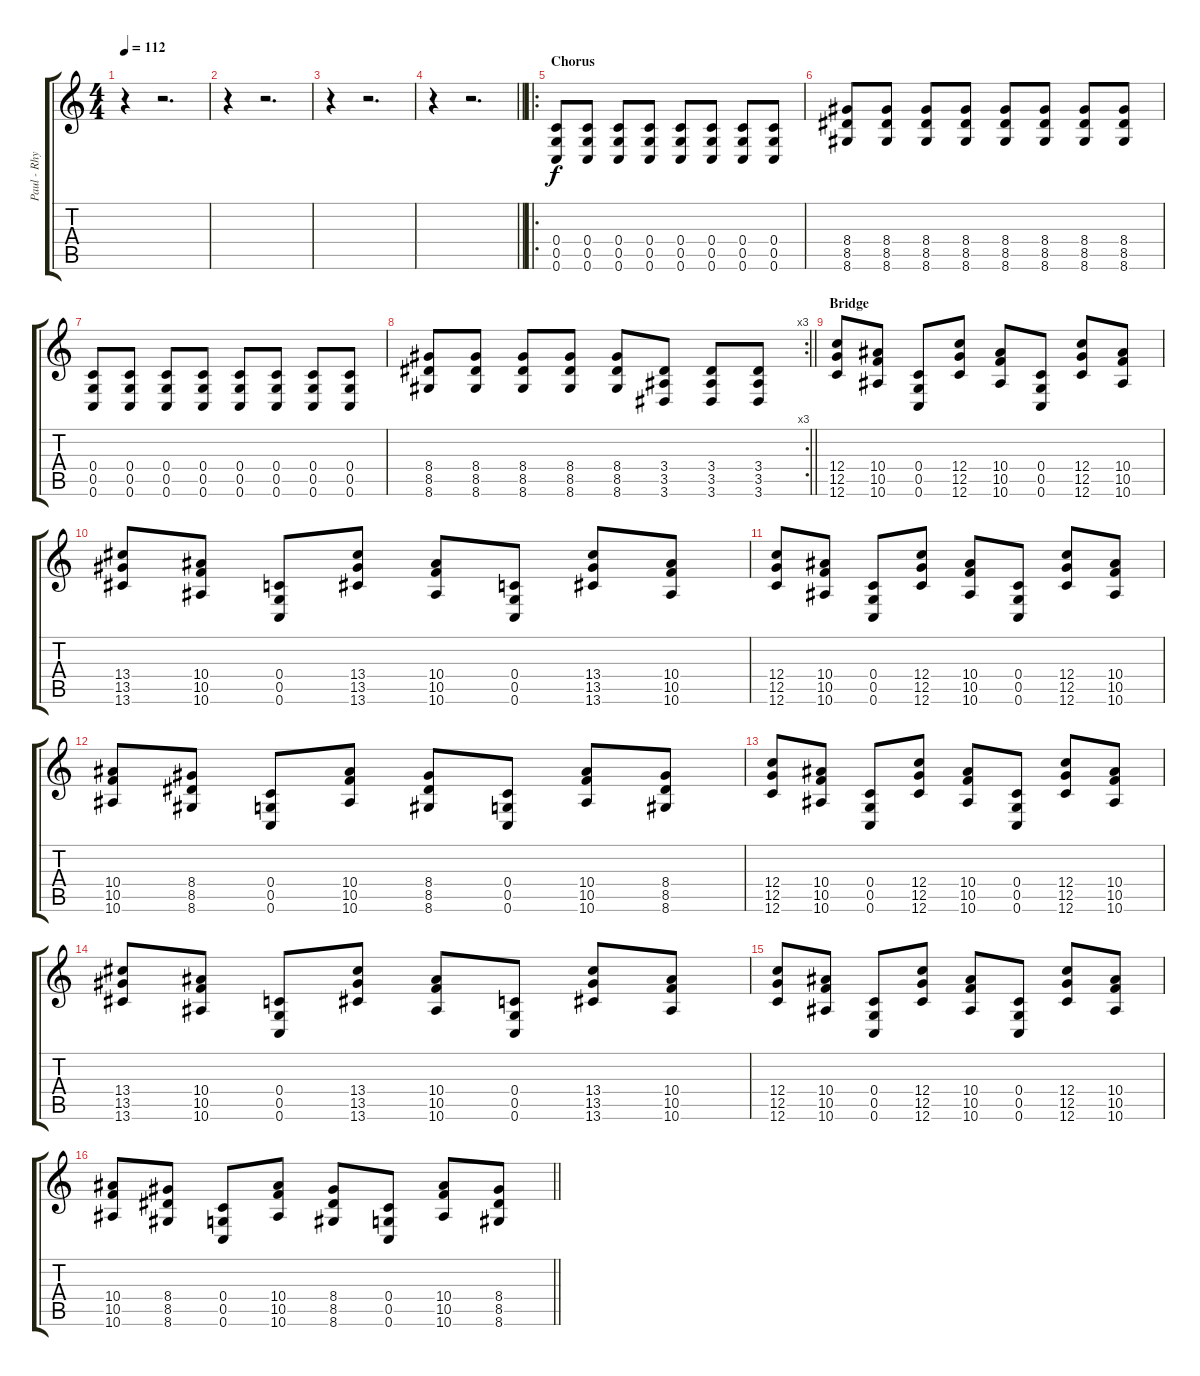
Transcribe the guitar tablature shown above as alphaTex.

\track ("Paul - Rhythm Guitar" "Paul - Rhy") {instrument overdrivenguitar}
\staff {score tabs}
\tuning (D4 A3 F3 C3 G2 C2) {hide}
\ts (4 4)
\tempo 112
\clef g2
\ks c
r.4{dy f} r.2{d} |
r.4 r.2{d} |
r.4 r.2{d} |
\barLineRight lightlight
r.4 r.2{d} |
\ro
\section ("" "Chorus")
(0.4 0.5 0.6).8 (0.4 0.5 0.6).8 (0.4 0.5 0.6).8 (0.4 0.5 0.6).8 (0.4 0.5 0.6).8 (0.4 0.5 0.6).8 (0.4 0.5 0.6).8 (0.4 0.5 0.6).8 |
(8.4 8.5 8.6).8 (8.4 8.5 8.6).8 (8.4 8.5 8.6).8 (8.4 8.5 8.6).8 (8.4 8.5 8.6).8 (8.4 8.5 8.6).8 (8.4 8.5 8.6).8 (8.4 8.5 8.6).8 |
(0.4 0.5 0.6).8 (0.4 0.5 0.6).8 (0.4 0.5 0.6).8 (0.4 0.5 0.6).8 (0.4 0.5 0.6).8 (0.4 0.5 0.6).8 (0.4 0.5 0.6).8 (0.4 0.5 0.6).8 |
\rc 3
\barLineRight lightlight
(8.4 8.5 8.6).8 (8.4 8.5 8.6).8 (8.4 8.5 8.6).8 (8.4 8.5 8.6).8 (8.4 8.5 8.6).8 (3.4 3.5 3.6).8 (3.4 3.5 3.6).8 (3.4 3.5 3.6).8 |
\section ("" "Bridge")
(12.4 12.5 12.6).8 (10.4 10.5 10.6).8 (0.4 0.5 0.6).8 (12.4 12.5 12.6).8 (10.4 10.5 10.6).8 (0.4 0.5 0.6).8 (12.4 12.5 12.6).8 (10.4 10.5 10.6).8 |
(13.4 13.5 13.6).8 (10.4 10.5 10.6).8 (0.4 0.5 0.6).8 (13.4 13.5 13.6).8 (10.4 10.5 10.6).8 (0.4 0.5 0.6).8 (13.4 13.5 13.6).8 (10.4 10.5 10.6).8 |
(12.4 12.5 12.6).8 (10.4 10.5 10.6).8 (0.4 0.5 0.6).8 (12.4 12.5 12.6).8 (10.4 10.5 10.6).8 (0.4 0.5 0.6).8 (12.4 12.5 12.6).8 (10.4 10.5 10.6).8 |
(10.4 10.5 10.6).8 (8.4 8.5 8.6).8 (0.4 0.5 0.6).8 (10.4 10.5 10.6).8 (8.4 8.5 8.6).8 (0.4 0.5 0.6).8 (10.4 10.5 10.6).8 (8.4 8.5 8.6).8 |
(12.4 12.5 12.6).8 (10.4 10.5 10.6).8 (0.4 0.5 0.6).8 (12.4 12.5 12.6).8 (10.4 10.5 10.6).8 (0.4 0.5 0.6).8 (12.4 12.5 12.6).8 (10.4 10.5 10.6).8 |
(13.4 13.5 13.6).8 (10.4 10.5 10.6).8 (0.4 0.5 0.6).8 (13.4 13.5 13.6).8 (10.4 10.5 10.6).8 (0.4 0.5 0.6).8 (13.4 13.5 13.6).8 (10.4 10.5 10.6).8 |
(12.4 12.5 12.6).8 (10.4 10.5 10.6).8 (0.4 0.5 0.6).8 (12.4 12.5 12.6).8 (10.4 10.5 10.6).8 (0.4 0.5 0.6).8 (12.4 12.5 12.6).8 (10.4 10.5 10.6).8 |
\barLineRight lightlight
(10.4 10.5 10.6).8 (8.4 8.5 8.6).8 (0.4 0.5 0.6).8 (10.4 10.5 10.6).8 (8.4 8.5 8.6).8 (0.4 0.5 0.6).8 (10.4 10.5 10.6).8 (8.4 8.5 8.6).8
